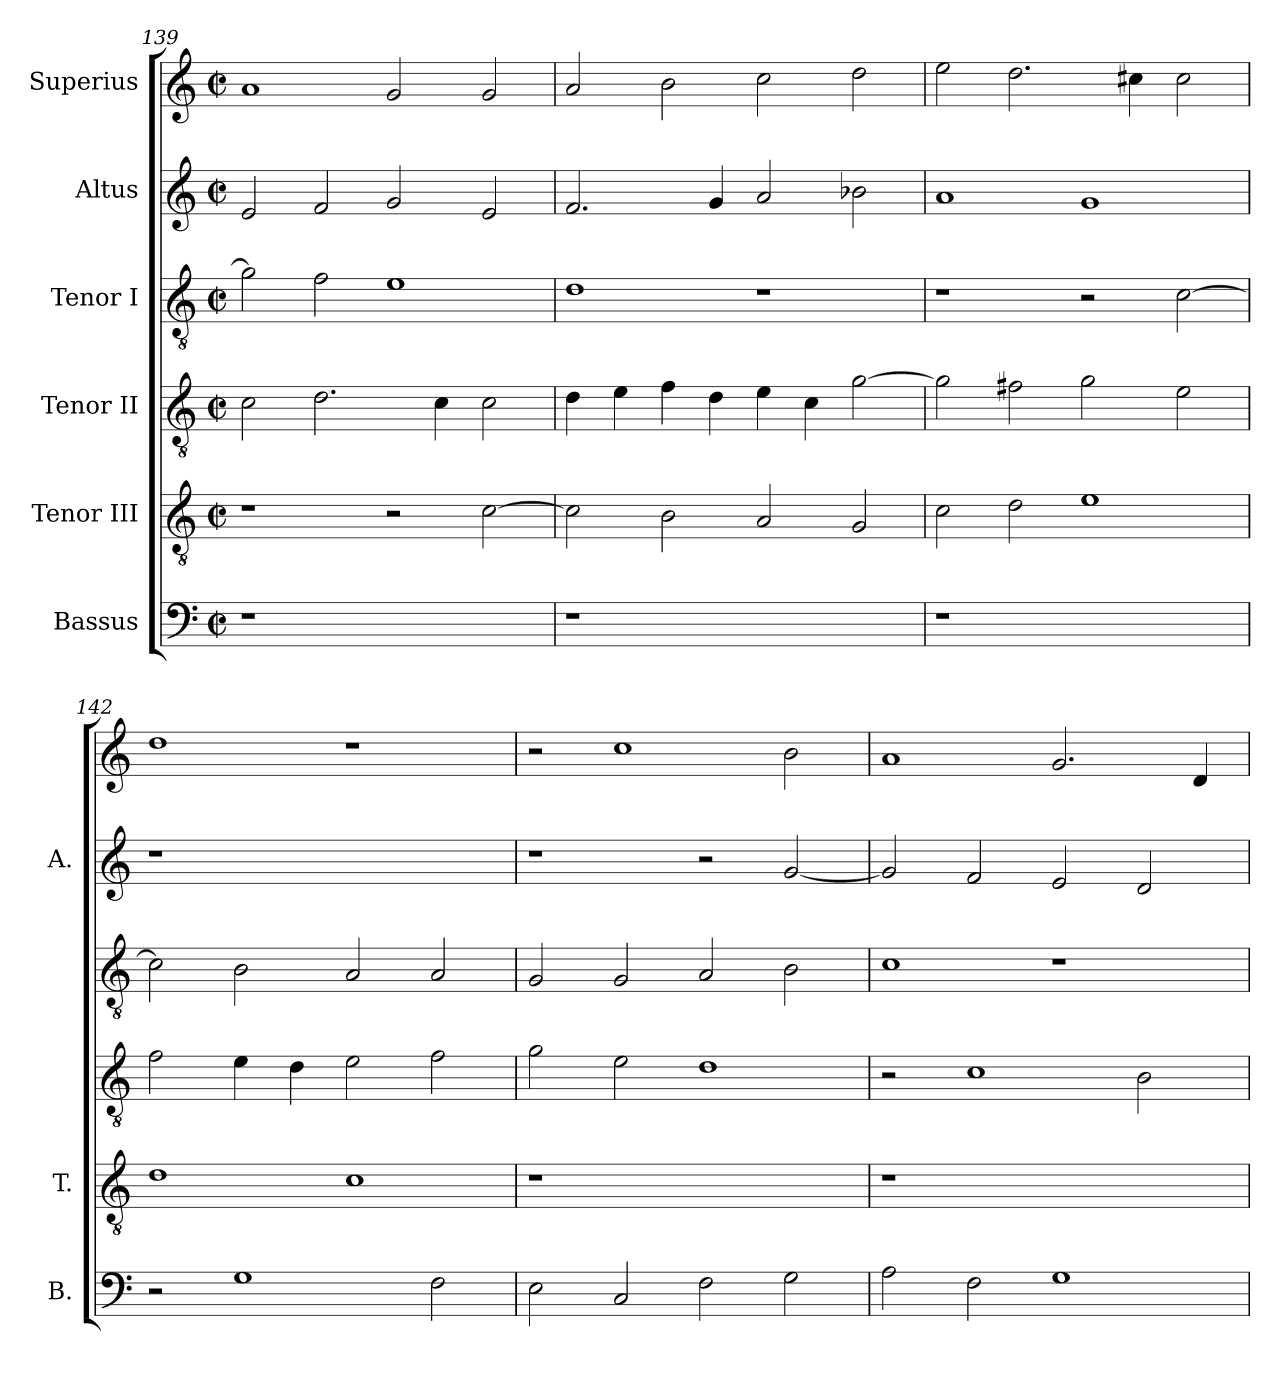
**kern	**kern	**kern	**kern	**kern	**kern
*part6	*part5	*part4	*part3	*part2	*part1
*staff6	*staff5	*staff4	*staff3	*staff2	*staff1
*I"Bassus	*I"Tenor III	*I"Tenor II	*I"Tenor I	*I"Altus	*I"Superius
*I'B.	*I'T.	*	*	*I'A.	*
*clefF4	*clefGv2	*clefGv2	*clefGv2	*clefG2	*clefG2
*	*ITrd7c12	*ITrd7c12	*ITrd7c12	*	*
*k[]	*k[]	*k[]	*k[]	*k[]	*k[]
*C:	*C:	*C:	*C:	*C:	*C:
*M2/2	*M2/2	*M2/2	*M2/2	*M2/2	*M2/2
*met(c|)	*met(c|)	*met(c|)	*met(c|)	*met(c|)	*met(c|)
=139	=139	=139	=139	=139	=139
!LO:N:vis=1	!	!	!	!	!
1r	1r	2Ci\	2Gi\]	2ei/	1ai
.	.	2.Di\	2Fi\	2fi/	.
1ryy	2r	.	1Ei	2gi/	2gi/
.	.	4Ci\	.	.	.
.	[>2Ci\	2Ci\	.	2ei/	2gi/
=140	=140	=140	=140	=140	=140
!LO:N:vis=1	!	!	!	!	!
1r	2Ci\]	4Di\	1Di	2.fi/	2ai/
.	.	4Ei\	.	.	.
.	2BBi\	4Fi\	.	.	2bi\
.	.	4Di\	.	4gi/	.
1ryy	2AAi/	4Ei\	1r	2ai/	2cci\
.	.	4Ci\	.	.	.
.	2GGi/	[>2Gi\	.	2b-Xi\	2ddi\
=141	=141	=141	=141	=141	=141
!LO:N:vis=1	!	!	!	!	!
1r	2Ci\	2Gi\]	1r	1ai	2eei\
.	2Di\	2F#Xi\	.	.	2.ddi\
1ryy	1Ei	2Gi\	2r	1gi	.
.	.	.	.	.	4cc#Xi\
.	.	2Ei\	[>2Ci\	.	2cc#i\
=142	=142	=142	=142	=142	=142
!	!	!	!	!LO:N:vis=1	!
2r	1Di	2Fi\	2Ci\]	1r	1ddi
1Gi	.	4Ei\	2BBi\	.	.
.	.	4Di\	.	.	.
.	1Ci	2Ei\	2AAi/	1ryy	1r
2Fi\	.	2Fi\	2AAi/	.	.
!!LO:PB:g=z
=143	=143	=143	=143	=143	=143
!	!LO:N:vis=1	!	!	!	!
2Ei\	1r	2Gi\	2GGi/	1r	2r
2Ci/	.	2Ei\	2GGi/	.	1cci
2Fi\	1ryy	1Di	2AAi/	2r	.
2Gi\	.	.	2BBi\	[<2gi/	2bi\
=144	=144	=144	=144	=144	=144
!	!LO:N:vis=1	!	!	!	!
2Ai\	1r	2r	1Ci	2gi/]	1ai
2Fi\	.	1Ci	.	2fi/	.
1Gi	1ryy	.	1r	2ei/	2.gi/
.	.	2BBi\	.	2di/	.
.	.	.	.	.	4di/
=	=	=	=	=	=
*-	*-	*-	*-	*-	*-
